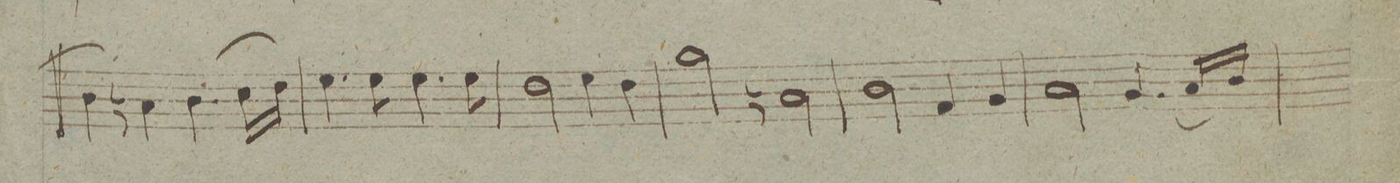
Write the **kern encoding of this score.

**kern	**dynam
*I"Viola	*
*clefC3	*
*k[b-]	*
*met(c|)	*
*M2/2	*
4c\]	.
4Bn\	.
(4.c\	.
16d\LL	.
16e\JJ)	.
=16	=16
4.f\	.
8f\	.
4.f\	.
8f\	.
=17	=17
*2\right	*
2e\	.
4f\	.
4e\	.
=18	=18
2a\	.
2Bn\	.
=19	=19
2c\	.
4G/	.
4A/	.
=20	=20
2B-\	.
(4.A/	.
16B-/LL	.
16c/JJ)	.
=21	=21
*-	*-
